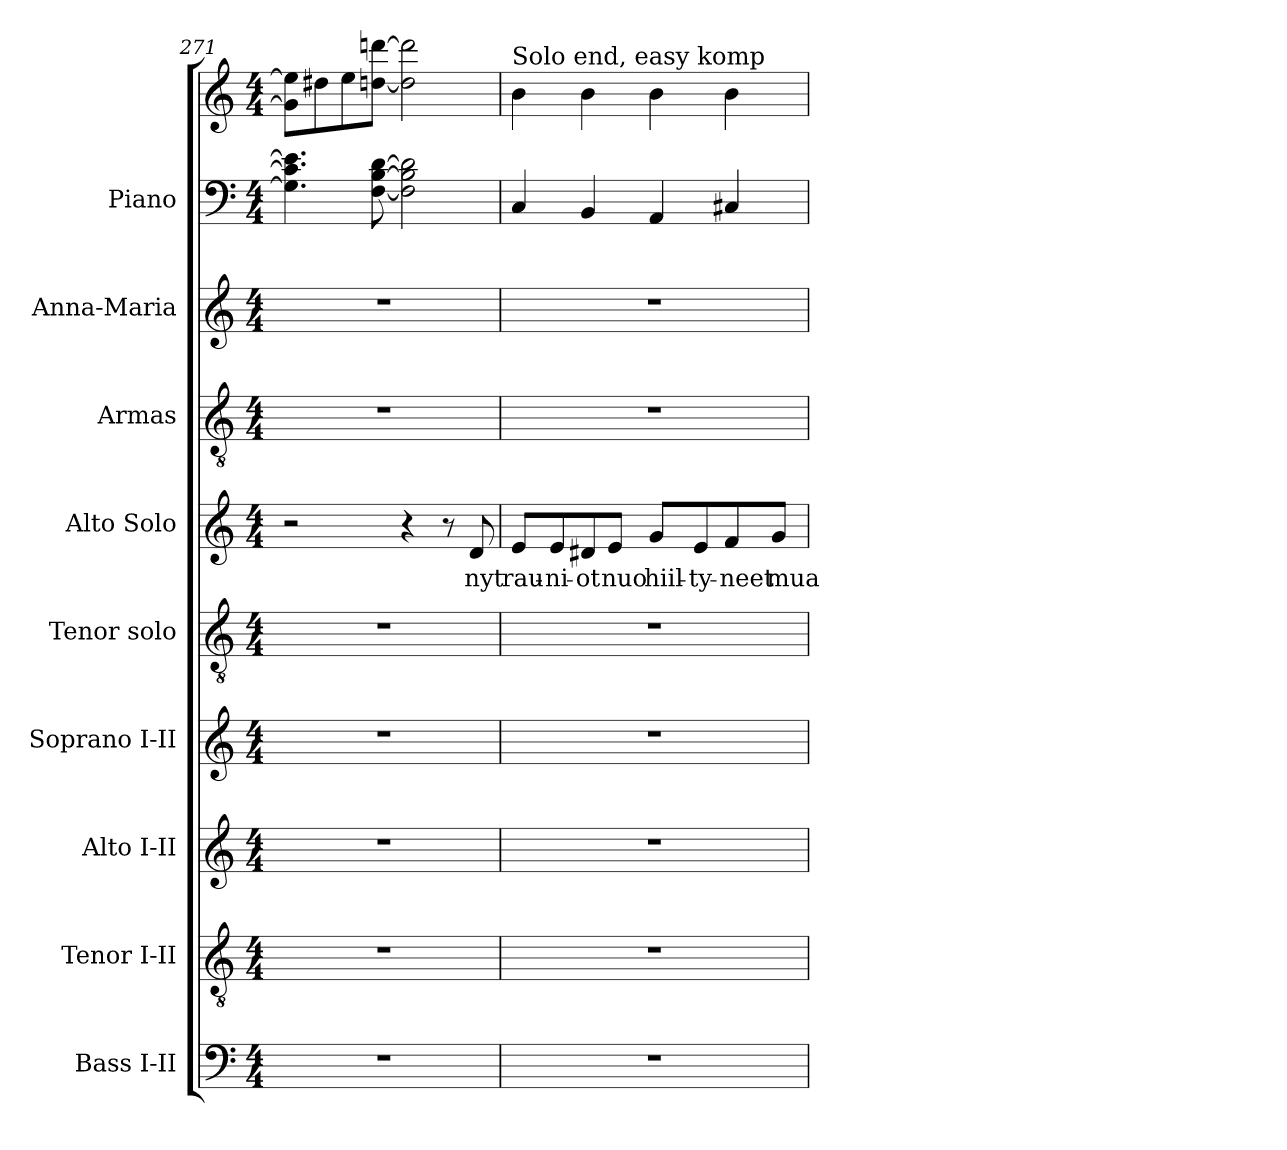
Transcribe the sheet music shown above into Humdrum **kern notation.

**kern	**kern	**kern	**kern	**kern	**kern	**text	**kern	**kern	**kern	**kern
*part9	*part8	*part7	*part6	*part5	*part4	*part4	*part3	*part2	*part1	*part1
*staff10	*staff9	*staff8	*staff7	*staff6	*staff5	*staff5	*staff4	*staff3	*staff2	*staff1
*I"Bass I-II	*I"Tenor I-II	*I"Alto I-II	*I"Soprano I-II	*I"Tenor solo	*I"Alto Solo	*	*I"Armas	*I"Anna-Maria	*I"Piano	*
*I'B.	*I'T.	*I'A.	*I'S.	*I'T. Solo	*I'A. Solo	*	*I'Armas	*I'A-M	*I'Pno.	*
!!LO:LB:g=z
*clefF4	*clefGv2	*clefG2	*clefG2	*clefGv2	*clefG2	*	*clefGv2	*clefG2	*clefF4	*clefG2
*	*ITrd7c12	*	*	*ITrd7c12	*	*	*ITrd7c12	*	*	*
*k[]	*k[]	*k[]	*k[]	*k[]	*k[]	*	*k[]	*k[]	*k[]	*k[]
*C:	*C:	*C:	*C:	*C:	*C:	*	*C:	*C:	*C:	*C:
*M4/4	*M4/4	*M4/4	*M4/4	*M4/4	*M4/4	*	*M4/4	*M4/4	*M4/4	*M4/4
=271	=271	=271	=271	=271	=271	=271	=271	=271	=271	=271
1r	1r	1r	1r	1r	2r	.	1r	1r	4.Gi\] 4.ci] 4.ei]	8gi\] 8eei]L
.	.	.	.	.	.	.	.	.	.	8dd#Xi\
.	.	.	.	.	.	.	.	.	.	8eei\
.	.	.	.	.	.	.	.	.	[<8Fi\ [>8Bi [>8di	[<8ddni\ [>8dddniJ
.	.	.	.	.	4r	.	.	.	2Fi\] 2Bi] 2di]	2ddi\] 2dddi]
.	.	.	.	.	8r	.	.	.	.	.
!	!	!	!	!	!	!LO:LY:b:color=#000000	!	!	!	!
.	.	.	.	.	8di/	nyt	.	.	.	.
=272	=272	=272	=272	=272	=272	=272	=272	=272	=272	=272
!	!	!	!	!	!	!	!	!	!	!LO:TX:a:t=Solo end, easy komp
!	!	!	!	!	!	!LO:LY:b:color=#000000	!	!	!	!
1r	1r	1r	1r	1r	8ei/L	rau-	1r	1r	4Ci/	4bi
!	!	!	!	!	!	!LO:LY:b:color=#000000	!	!	!	!
.	.	.	.	.	8ei/	-ni-	.	.	.	.
!	!	!	!	!	!	!LO:LY:b:color=#000000	!	!	!	!
.	.	.	.	.	8d#Xi/	-ot	.	.	4BBi/	4bi
!	!	!	!	!	!	!LO:LY:b:color=#000000	!	!	!	!
.	.	.	.	.	8ei/J	nuo	.	.	.	.
!	!	!	!	!	!	!LO:LY:b:color=#000000	!	!	!	!
.	.	.	.	.	8gi/L	hiil-	.	.	4AAi/	4bi
!	!	!	!	!	!	!LO:LY:b:color=#000000	!	!	!	!
.	.	.	.	.	8ei/	-ty-	.	.	.	.
!	!	!	!	!	!	!LO:LY:b:color=#000000	!	!	!	!
.	.	.	.	.	8fi/	-neet	.	.	4C#Xi/	4bi
!	!	!	!	!	!	!LO:LY:b:color=#000000	!	!	!	!
.	.	.	.	.	8gi/J	mua	.	.	.	.
=	=	=	=	=	=	=	=	=	=	=
*-	*-	*-	*-	*-	*-	*-	*-	*-	*-	*-
